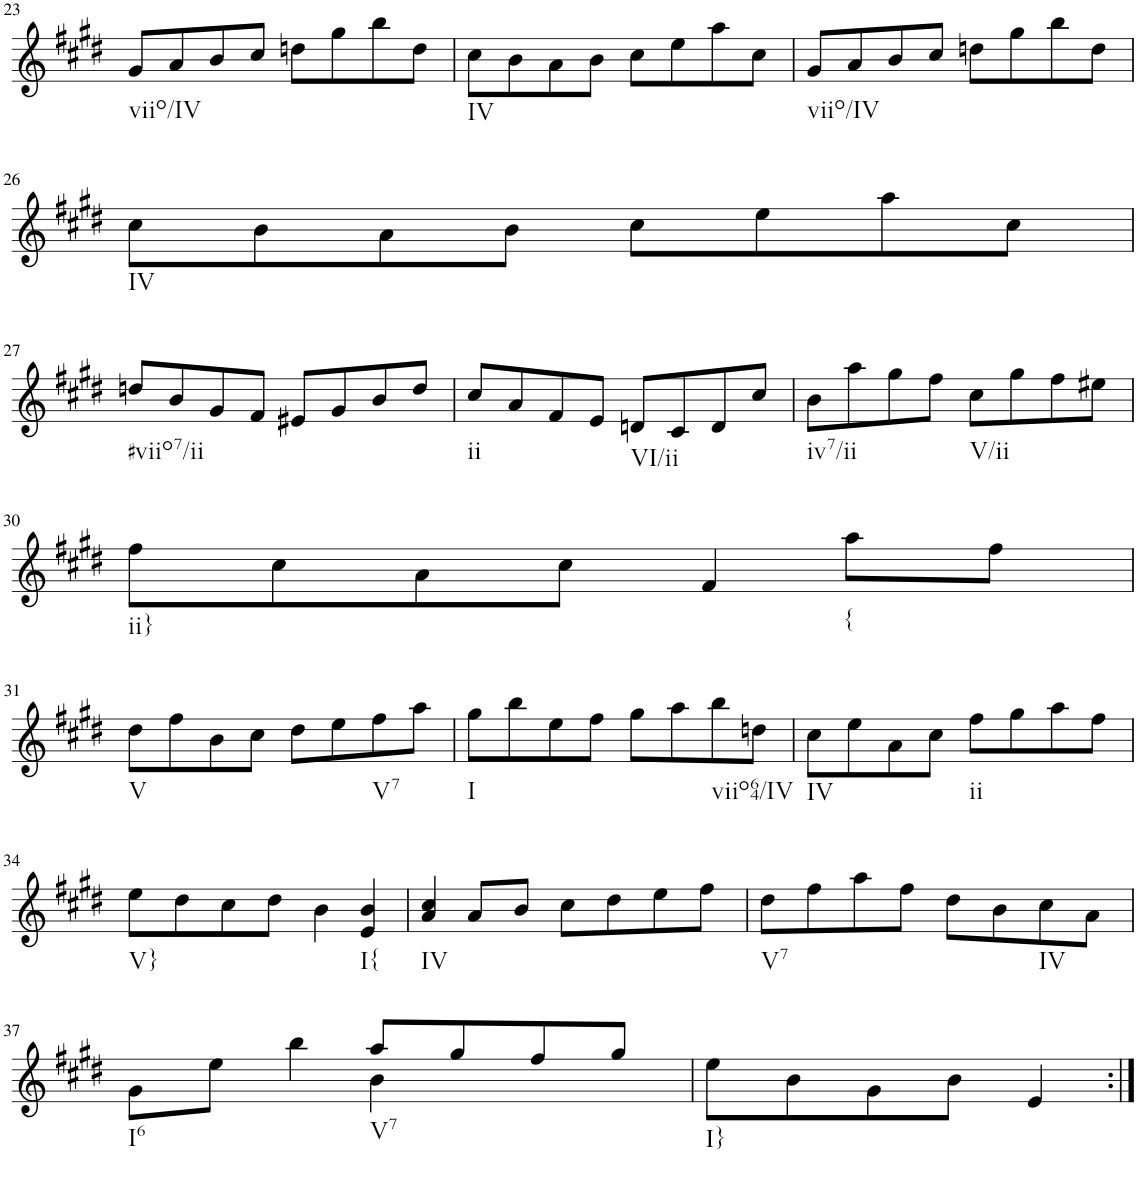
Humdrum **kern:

**kern
*part1
*staff1
*I"Violin
*I'Vln.
!!LO:PB:g=z
*clefG2
*k[f#c#g#d#]
*M2/2
=23
!LO:TX:b:t=viio/IV
8g#/L
8a/
8b/
8cc#/J
8ddn\L
8gg#\
8bb\
8dd\J
=24
!LO:TX:b:t=IV
8cc#\L
8b\
8a\
8b\J
8cc#\L
8ee\
8aa\
8cc#\J
=25
!LO:TX:b:t=viio/IV
8g#/L
8a/
8b/
8cc#/J
8ddn\L
8gg#\
8bb\
8dd\J
!!LO:LB:g=z
=26
!LO:TX:b:t=IV
8cc#\L
8b\
8a\
8b\J
8cc#\L
8ee\
8aa\
8cc#\J
!!LO:LB:g=z
=27
!LO:TX:b:t=#viio7/ii
8ddn/L
8b/
8g#/
8f#/J
8e#X/L
8g#/
8b/
8dd/J
=28
!LO:TX:b:t=ii
8cc#/L
8a/
8f#/
8e/J
!LO:TX:b:t=VI/ii
8dn/L
8c#/
8d/
8cc#/J
=29
!LO:TX:b:t=iv7/ii
8b\L
8aa\
8gg#\
8ff#\J
!LO:TX:b:t=V/ii
8cc#\L
8gg#\
8ff#\
8ee#X\J
!!LO:LB:g=z
=30
!LO:TX:b:t=ii}
8ff#\L
8cc#\
8a\
8cc#\J
4f#/
!LO:TX:b:t={
8aa\L
8ff#\J
!!LO:LB:g=z
=31
!LO:TX:b:t=V
8dd#\L
8ff#\
8b\
8cc#\J
8dd#\L
8ee\
!LO:TX:b:t=V7
8ff#\
8aa\J
=32
!LO:TX:b:t=I
8gg#\L
8bb\
8ee\
8ff#\J
8gg#\L
8aa\
!LO:TX:b:t=viio64/IV
8bb\
8ddn\J
=33
!LO:TX:b:t=IV
8cc#\L
8ee\
8a\
8cc#\J
!LO:TX:b:t=ii
8ff#\L
8gg#\
8aa\
8ff#\J
!!LO:LB:g=z
=34
!LO:TX:b:t=V}
8ee\L
8dd#\
8cc#\
8dd#\J
4b\
!LO:TX:b:t=I{
4e/ 4b/
=35
!LO:TX:b:t=IV
4a/ 4cc#/
8a/L
8b/J
8cc#\L
8dd#\
8ee\
8ff#\J
=36
!LO:TX:b:t=V7
8dd#\L
8ff#\
8aa\
8ff#\J
8dd#\L
8b\
!LO:TX:b:t=IV
8cc#\
8a\J
!!LO:LB:g=z
=37
*^
!LO:TX:b:t=I6	!
8g#\L	2ryy
8ee\J	.
4bb\	.
!LO:TX:b:t=V7	!
8aa/L	4b\
8gg#/	.
8ff#/	4ryy
8gg#/J	.
*v	*v
=38
!LO:TX:b:t=I}
8ee\L
8b\
8g#\
8b\J
4e/
=:|!
*-
